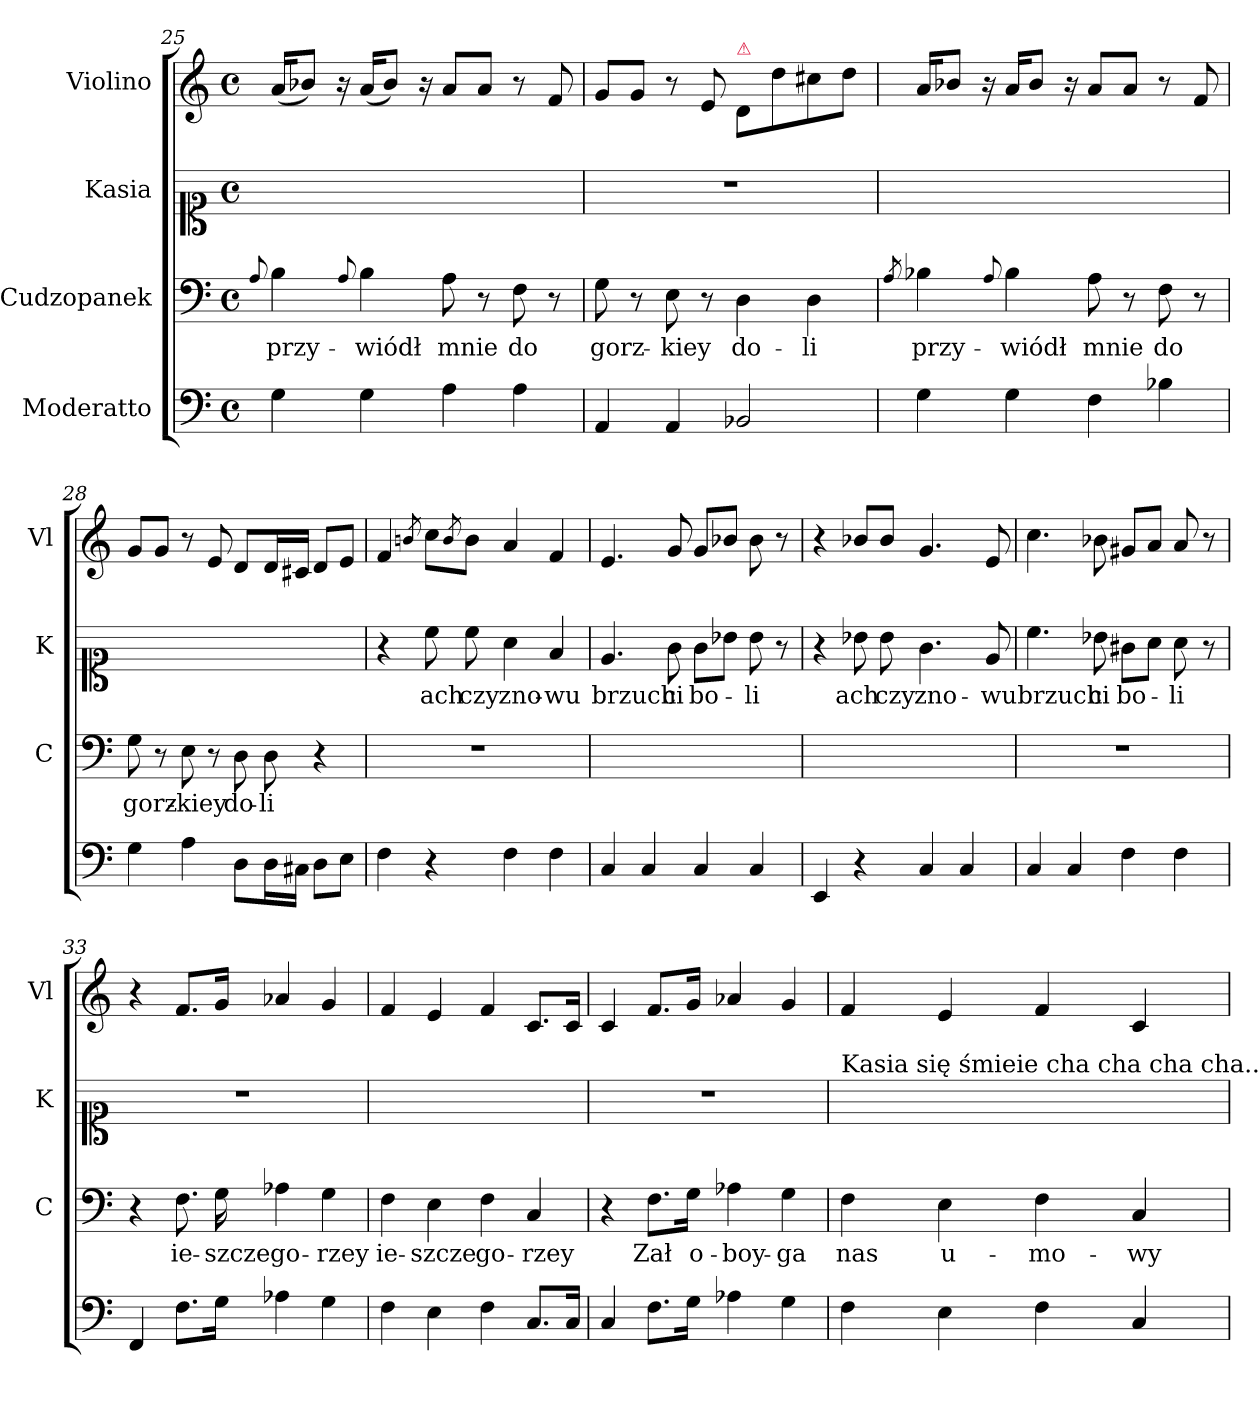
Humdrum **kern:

**kern	**kern	**text	**kern	**text	**kern
*part4	*part3	*part3	*part2	*part2	*part1
*staff4	*staff3	*staff3	*staff2	*staff2	*staff1
*I"Moderatto	*I"Cudzopanek	*	*I"Kasia	*	*I"Violino
*	*I'C	*	*I'K	*	*I'Vl
*clefF4	*clefF4	*	*clefC1	*	*clefG2
*k[]	*k[]	*	*k[]	*	*k[]
*a:	*a:	*	*a:	*	*a:
*M4/4	*M4/4	*	*M4/4	*	*M4/4
*met(c)	*met(c)	*	*met(c)	*	*met(c)
=25	=25	=25	=25	=25	=25
.	8qqA/	.	.	.	.
4G\	4B\	przy-	1ryy	.	(16a/KL
.	.	.	.	.	8b-X/J)
.	.	.	.	.	16r
.	8qqA/	.	.	.	.
4G\	4B\	-wiódł	.	.	(16a/KL
.	.	.	.	.	8b-/J)
.	.	.	.	.	16r
4A\	8A\	mnie	.	.	8a/L
.	8r	.	.	.	8a/J
4A\	8F\	do	.	.	8r
.	8r	.	.	.	8f/
=26	=26	=26	=26	=26	=26
4AA/	8G\	gorz-	1r	.	8g/L
.	8r	.	.	.	8g/J
4AA/	8E\	-kiey	.	.	8r
.	8r	.	.	.	8e/
!	!	!	!	!	!LO:TX:a:color=crimson:t=⚠
2BB-X/	4D\	do-	.	.	8d/L
.	.	.	.	.	8dd\
.	4D\	-li	.	.	8cc#X\
.	.	.	.	.	8dd\J
=27	=27	=27	=27	=27	=27
.	8qA/	.	.	.	.
4G\	4B-X\	przy-	1ryy	.	16a/KL
.	.	.	.	.	8b-X/J
.	.	.	.	.	16r
.	8qqA/	.	.	.	.
4G\	4B-\	-wiódł	.	.	16a/KL
.	.	.	.	.	8b-/J
.	.	.	.	.	16r
4F\	8A\	mnie	.	.	8a/L
.	8r	.	.	.	8a/J
4B-X\	8F\	do	.	.	8r
.	8r	.	.	.	8f/
=28	=28	=28	=28	=28	=28
4G\	8G\	gorz-	1ryy	.	8g/L
.	8r	.	.	.	8g/J
4A\	8E\	-kiey	.	.	8r
.	8r	.	.	.	8e/
8D\L	8D\	do-	.	.	8d/L
16D\L	8D\	-li	.	.	16d/L
16C#X\JJ	.	.	.	.	16c#X/JJ
8D\L	4r	.	.	.	8d/L
8E\J	.	.	.	.	8e/J
=29	=29	=29	=29	=29	=29
4F\	1r	.	4r	.	4f/
.	.	.	.	.	8qbn/
4r	.	.	8cc\	ach	8cc\L
.	.	.	.	.	8qb/
.	.	.	8cc\	czy	8b\J
4F\	.	.	4a\	zno-	4a/
4F\	.	.	4f/	-wu	4f/
=30	=30	=30	=30	=30	=30
4C/	1ryy	.	4.e/	brzuch	4.e/
4C/	.	.	.	.	.
.	.	.	8g\	ci	8g/
4C/	.	.	8g\L	bo-	8g/L
.	.	.	8b-X\J	.	8b-X/J
4C/	.	.	8b-\	-li	8b-\
.	.	.	8r	.	8r
=31	=31	=31	=31	=31	=31
4EE/	1ryy	.	4r	.	4r
4r	.	.	8b-X\	ach	8b-X/L
.	.	.	8b-\	czy	8b-/J
4C/	.	.	4.g\	zno-	4.g/
4C/	.	.	.	.	.
.	.	.	8e/	-wu	8e/
=32	=32	=32	=32	=32	=32
4C/	1r	.	4.cc\	brzuch	4.cc\
4C/	.	.	.	.	.
.	.	.	8b-X\	ci	8b-X\
4F\	.	.	8g#X\L	bo-	8g#X/L
.	.	.	8a\J	.	8a/J
4F\	.	.	8a\	-li	8a/
.	.	.	8r	.	8r
=33	=33	=33	=33	=33	=33
4FF/	4r	.	1r	.	4r
8.F\L	8.F\	ie-	.	.	8.f/L
16G\Jk	16G\	-szcze	.	.	16g/Jk
4A-X\	4A-X\	go-	.	.	4a-X/
4G\	4G\	-rzey	.	.	4g/
=34	=34	=34	=34	=34	=34
4F\	4F\	ie-	1ryy	.	4f/
4E\	4E\	-szcze	.	.	4e/
4F\	4F\	go-	.	.	4f/
8.C/L	4C/	-rzey	.	.	8.c/L
16C/Jk	.	.	.	.	16c/Jk
=35	=35	=35	=35	=35	=35
4C/	4r	.	1r	.	4c/
8.F\L	8.F\L	Zał	.	.	8.f/L
16G\Jk	16G\Jk	o-	.	.	16g/Jk
4A-X\	4A-X\	-boy-	.	.	4a-X/
4G\	4G\	-ga	.	.	4g/
=36	=36	=36	=36	=36	=36
!	!	!	!LO:TX:a:t=Kasia się śmieie cha cha cha cha...	!	!
4F\	4F\	nas	1ryy	.	4f/
4E\	4E\	u-	.	.	4e/
4F\	4F\	-mo-	.	.	4f/
4C/	4C/	-wy	.	.	4c/
=	=	=	=	=	=
*-	*-	*-	*-	*-	*-
